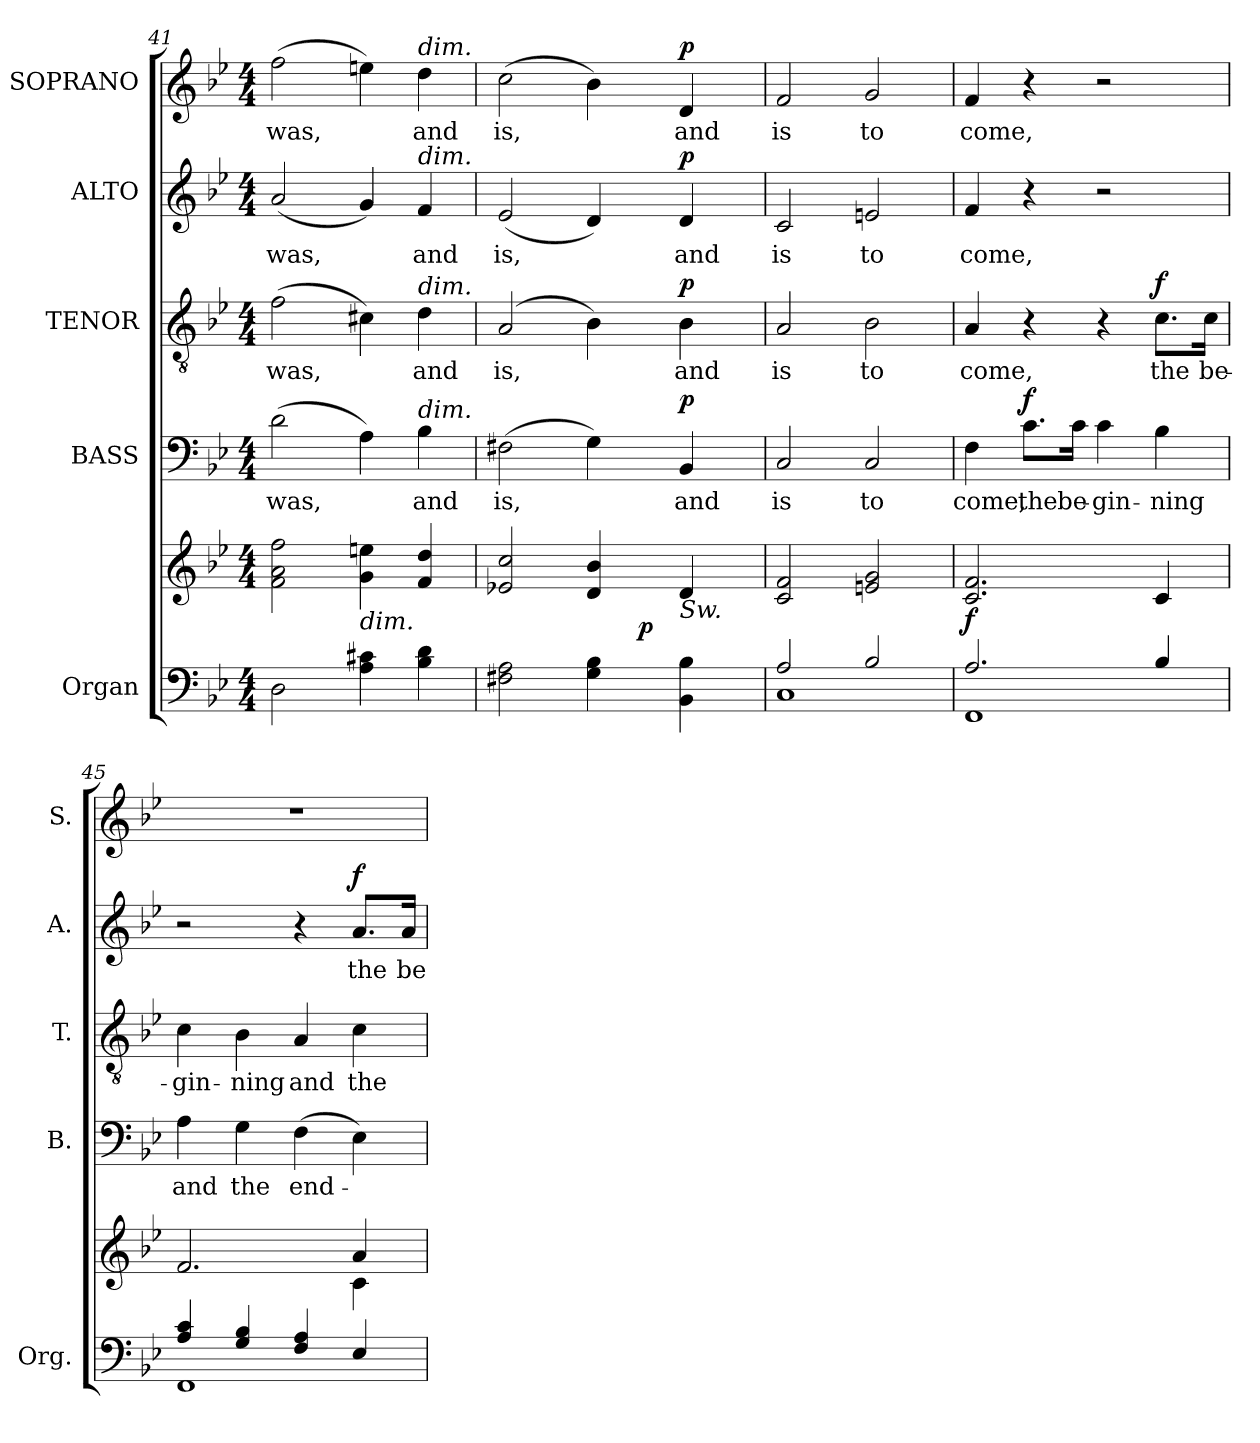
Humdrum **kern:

**kern	**kern	**dynam	**kern	**text	**dynam	**kern	**text	**dynam	**kern	**text	**dynam	**kern	**text	**dynam
*part5	*part5	*part5	*part4	*part4	*part4	*part3	*part3	*part3	*part2	*part2	*part2	*part1	*part1	*part1
*staff6	*staff5	*staff5/6	*staff4	*staff4	*staff4	*staff3	*staff3	*staff3	*staff2	*staff2	*staff2	*staff1	*staff1	*staff1
*I"Organ	*	*	*I"BASS	*	*	*I"TENOR	*	*	*I"ALTO	*	*	*I"SOPRANO	*	*
*I'Org.	*	*	*I'B.	*	*	*I'T.	*	*	*I'A.	*	*	*I'S.	*	*
*clefF4	*clefG2	*	*clefF4	*	*	*clefGv2	*	*	*clefG2	*	*	*clefG2	*	*
*	*	*	*	*	*	*ITrd7c12	*	*	*	*	*	*	*	*
*k[b-e-]	*k[b-e-]	*	*k[b-e-]	*	*	*k[b-e-]	*	*	*k[b-e-]	*	*	*k[b-e-]	*	*
*B-:	*B-:	*	*B-:	*	*	*B-:	*	*	*B-:	*	*	*B-:	*	*
*M4/4	*M4/4	*	*M4/4	*	*	*M4/4	*	*	*M4/4	*	*	*M4/4	*	*
=41	=41	=41	=41	=41	=41	=41	=41	=41	=41	=41	=41	=41	=41	=41
!	!	!	!	!LO:LY:b:color=#000000	!	!	!	!	!	!	!	!	!	!
!	!	!	!	!	!	!	!LO:LY:b:color=#000000	!	!	!	!	!	!	!
!	!	!	!	!	!	!	!	!	!	!LO:LY:b:color=#000000	!	!	!	!
!	!	!	!	!	!	!	!	!	!	!	!	!	!LO:LY:b:color=#000000	!
2Di\	2fi\ 2ai 2ffi	.	(2di\	was,	.	(2Fi\	was,	.	(2ai/	was,	.	(2ffi\	was,	.
!	!LO:TX:b:i:t=dim.	!	!	!	!	!	!	!	!	!	!	!	!	!
4Ai\ 4c#Xi	4gi\ 4eeni	.	4Ai\)	.	.	4C#Xi\)	.	.	4gi/)	.	.	4eeni\)	.	.
!	!	!	!	!LO:LY:b:color=#000000	!	!	!	!	!	!	!	!	!	!
!	!	!	!	!	!	!	!LO:LY:b:color=#000000	!	!	!	!	!	!	!
!	!	!	!	!	!	!	!	!	!	!LO:LY:b:color=#000000	!	!	!	!
!	!	!	!	!	!	!	!	!	!	!	!	!LO:TX:a:i:t=dim.	!	!
!	!	!	!	!	!	!	!	!	!LO:TX:a:i:t=dim.	!	!	!	!	!
!	!	!	!	!	!	!LO:TX:a:i:t=dim.	!	!	!	!	!	!	!	!
!	!	!	!LO:TX:a:i:t=dim.	!	!	!	!	!	!	!	!	!	!	!
!	!	!	!	!	!	!	!	!	!	!	!	!	!LO:LY:b:color=#000000	!
4B-i\ 4di	4fi/ 4ddi	.	4B-i\	and	.	4Di\	and	.	4fi/	and	.	4ddi\	and	.
!!LO:LB:g=z
=42	=42	=42	=42	=42	=42	=42	=42	=42	=42	=42	=42	=42	=42	=42
!	!	!	!	!LO:LY:b:color=#000000	!	!	!	!	!	!	!	!	!	!
!	!	!	!	!	!	!	!LO:LY:b:color=#000000	!	!	!	!	!	!	!
!	!	!	!	!	!	!	!	!	!	!LO:LY:b:color=#000000	!	!	!	!
!	!	!	!	!	!	!	!	!	!	!	!	!	!LO:LY:b:color=#000000	!
*	*^	*	*	*	*	*	*	*	*	*	*	*	*	*
2F#Xi\ 2Ai	2e-Xi/ 2cci	2ryy	.	(2F#Xi\	is,	.	(2AAi/	is,	.	(2e-i/	is,	.	(2cci\	is,	.
4Gi\ 4B-i	4di/ 4b-i	16ryy	.	4Gi\)	.	.	4BB-i\)	.	.	4di/)	.	.	4b-i\)	.	.
.	.	32ryy	.	.	.	.	.	.	.	.	.	.	.	.	.
.	.	128..ryy	.	.	.	.	.	.	.	.	.	.	.	.	.
.	.	4ryy	p	.	.	.	.	.	.	.	.	.	.	.	.
!	!	!	!	!	!LO:LY:b:color=#000000	!	!	!	!	!	!	!	!	!	!
!	!	!	!	!	!	!	!	!LO:LY:b:color=#000000	!	!	!	!	!	!	!
!	!	!	!	!	!	!	!	!	!	!	!LO:LY:b:color=#000000	!	!	!	!
!	!LO:TX:b:i:t=Sw.	!	!	!	!	!	!	!	!	!	!	!	!	!	!
!	!	!	!	!	!	!	!	!	!	!	!	!	!	!LO:LY:b:color=#000000	!
4BB-i\ 4B-i	4di/	.	.	4BB-i/	and	p	4BB-i\	and	p	4di/	and	p	4di/	and	p
.	.	8ryy	.	.	.	.	.	.	.	.	.	.	.	.	.
.	.	64ryy	.	.	.	.	.	.	.	.	.	.	.	.	.
.	.	512ryy	.	.	.	.	.	.	.	.	.	.	.	.	.
*	*v	*v	*	*	*	*	*	*	*	*	*	*	*	*	*
=43	=43	=43	=43	=43	=43	=43	=43	=43	=43	=43	=43	=43	=43	=43
*^	*	*	*	*	*	*	*	*	*	*	*	*	*	*
*	*	*^	*	*	*	*	*	*	*	*	*	*	*	*	*
!	!	!	!	!	!	!LO:LY:b:color=#000000	!	!	!	!	!	!	!	!	!	!
*	*	*v	*v	*	*	*	*	*	*	*	*	*	*	*	*	*
*	*	*^	*	*	*	*	*	*	*	*	*	*	*	*	*
!	!	!	!	!	!	!	!	!	!LO:LY:b:color=#000000	!	!	!	!	!	!	!
*	*	*v	*v	*	*	*	*	*	*	*	*	*	*	*	*	*
*	*	*^	*	*	*	*	*	*	*	*	*	*	*	*	*
!	!	!	!	!	!	!	!	!	!	!	!	!LO:LY:b:color=#000000	!	!	!	!
*	*	*v	*v	*	*	*	*	*	*	*	*	*	*	*	*	*
*	*	*^	*	*	*	*	*	*	*	*	*	*	*	*	*
!	!	!	!	!	!	!	!	!	!	!	!	!	!	!	!LO:LY:b:color=#000000	!
*	*	*v	*v	*	*	*	*	*	*	*	*	*	*	*	*	*
2Ai/	1Ci	2ci/ 2fi	.	2Ci/	is	.	2AAi/	is	.	2ci/	is	.	2fi/	is	.
!	!	!	!	!	!LO:LY:b:color=#000000	!	!	!	!	!	!	!	!	!	!
!	!	!	!	!	!	!	!	!LO:LY:b:color=#000000	!	!	!	!	!	!	!
!	!	!	!	!	!	!	!	!	!	!	!LO:LY:b:color=#000000	!	!	!	!
!	!	!	!	!	!	!	!	!	!	!	!	!	!	!LO:LY:b:color=#000000	!
2B-i/	.	2eni/ 2gi	.	2Ci/	to	.	2BB-i\	to	.	2eni/	to	.	2gi/	to	.
=44	=44	=44	=44	=44	=44	=44	=44	=44	=44	=44	=44	=44	=44	=44	=44
!	!	!	!	!	!LO:LY:b:color=#000000	!	!	!	!	!	!	!	!	!	!
!	!	!	!	!	!	!	!	!LO:LY:b:color=#000000	!	!	!	!	!	!	!
!	!	!	!	!	!	!	!	!	!	!	!LO:LY:b:color=#000000	!	!	!	!
!	!	!	!	!	!	!	!	!	!	!	!	!	!	!LO:LY:b:color=#000000	!
2.Ai/	1FFi	2.ci/ 2.fi	f	4Fi\	come,	.	4AAi/	come,	.	4fi/	come,	.	4fi/	come,	.
!	!	!	!	!	!LO:LY:b:color=#000000	!	!	!	!	!	!	!	!	!	!
.	.	.	.	8.ci\L	the	f	4r	.	.	4r	.	.	4r	.	.
!	!	!	!	!	!LO:LY:b:color=#000000	!	!	!	!	!	!	!	!	!	!
.	.	.	.	16ci\Jk	be-	.	.	.	.	.	.	.	.	.	.
!	!	!	!	!	!LO:LY:b:color=#000000	!	!	!	!	!	!	!	!	!	!
.	.	.	.	4ci\	-gin-	.	4r	.	.	2r	.	.	2r	.	.
!	!	!	!	!	!LO:LY:b:color=#000000	!	!	!	!	!	!	!	!	!	!
!	!	!	!	!	!	!	!	!LO:LY:b:color=#000000	!	!	!	!	!	!	!
4B-i/	.	4ci/	.	4B-i\	-ning	.	8.Ci\L	the	f	.	.	.	.	.	.
!	!	!	!	!	!	!	!	!LO:LY:b:color=#000000	!	!	!	!	!	!	!
.	.	.	.	.	.	.	16Ci\Jk	be-	.	.	.	.	.	.	.
=45	=45	=45	=45	=45	=45	=45	=45	=45	=45	=45	=45	=45	=45	=45	=45
*	*	*^	*	*	*	*	*	*	*	*	*	*	*	*	*
!	!	!	!	!	!	!LO:LY:b:color=#000000	!	!	!	!	!	!	!	!	!	!
!	!	!	!	!	!	!	!	!	!LO:LY:b:color=#000000	!	!	!	!	!	!	!
4Ai/ 4ci	1FFi	2.fi/	2ryy	.	4Ai\	and	.	4Ci\	-gin-	.	2r	.	.	1r	.	.
!	!	!	!	!	!	!LO:LY:b:color=#000000	!	!	!	!	!	!	!	!	!	!
!	!	!	!	!	!	!	!	!	!LO:LY:b:color=#000000	!	!	!	!	!	!	!
4Gi/ 4B-i	.	.	.	.	4Gi\	the	.	4BB-i\	-ning	.	.	.	.	.	.	.
!	!	!	!	!	!	!LO:LY:b:color=#000000	!	!	!	!	!	!	!	!	!	!
!	!	!	!	!	!	!	!	!	!LO:LY:b:color=#000000	!	!	!	!	!	!	!
4Fi/ 4Ai	.	.	4ryy	.	(4Fi\	end-	.	4AAi/	and	.	4r	.	.	.	.	.
!	!	!	!	!	!	!	!	!	!LO:LY:b:color=#000000	!	!	!	!	!	!	!
!	!	!	!	!	!	!	!	!	!	!	!	!LO:LY:b:color=#000000	!	!	!	!
4E-i/	.	4ai/	4ci\	.	4E-i\)	.	.	4Ci\	the	.	8.ai/L	the	f	.	.	.
!	!	!	!	!	!	!	!	!	!	!	!	!LO:LY:b:color=#000000	!	!	!	!
.	.	.	.	.	.	.	.	.	.	.	16ai/Jk	be-	.	.	.	.
*v	*v	*	*	*	*	*	*	*	*	*	*	*	*	*	*	*
*	*v	*v	*	*	*	*	*	*	*	*	*	*	*	*	*
=	=	=	=	=	=	=	=	=	=	=	=	=	=	=
*-	*-	*-	*-	*-	*-	*-	*-	*-	*-	*-	*-	*-	*-	*-
